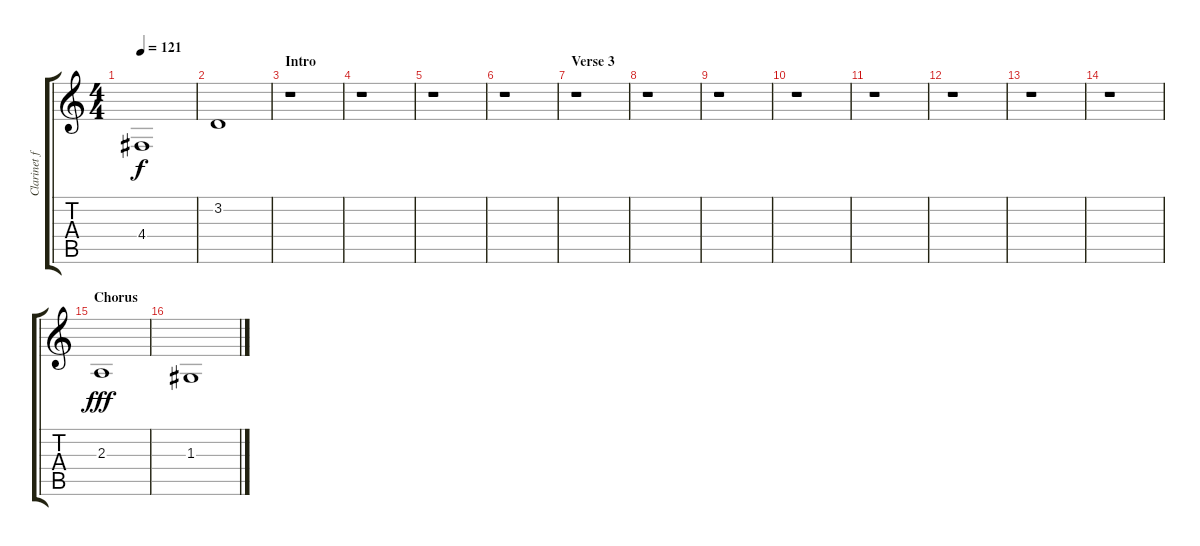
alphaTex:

\track ("Clarinet for guitar" "Clarinet f") {instrument clarinet}
\staff {score tabs}
\tuning (E4 B3 G3 D3 A2 E2) {hide}
\ts (4 4)
\tempo 121
\clef g2
\ks c
4.4.1{dy f} |
3.2.1 |
\section ("" "Intro")
r.1 |
r.1 |
r.1 |
r.1 |
\section ("" "Verse 3")
r.1 |
r.1 |
r.1 |
r.1 |
r.1 |
r.1 |
r.1 |
r.1 |
\section ("" "Chorus")
2.3.1{dy fff} |
1.3.1
